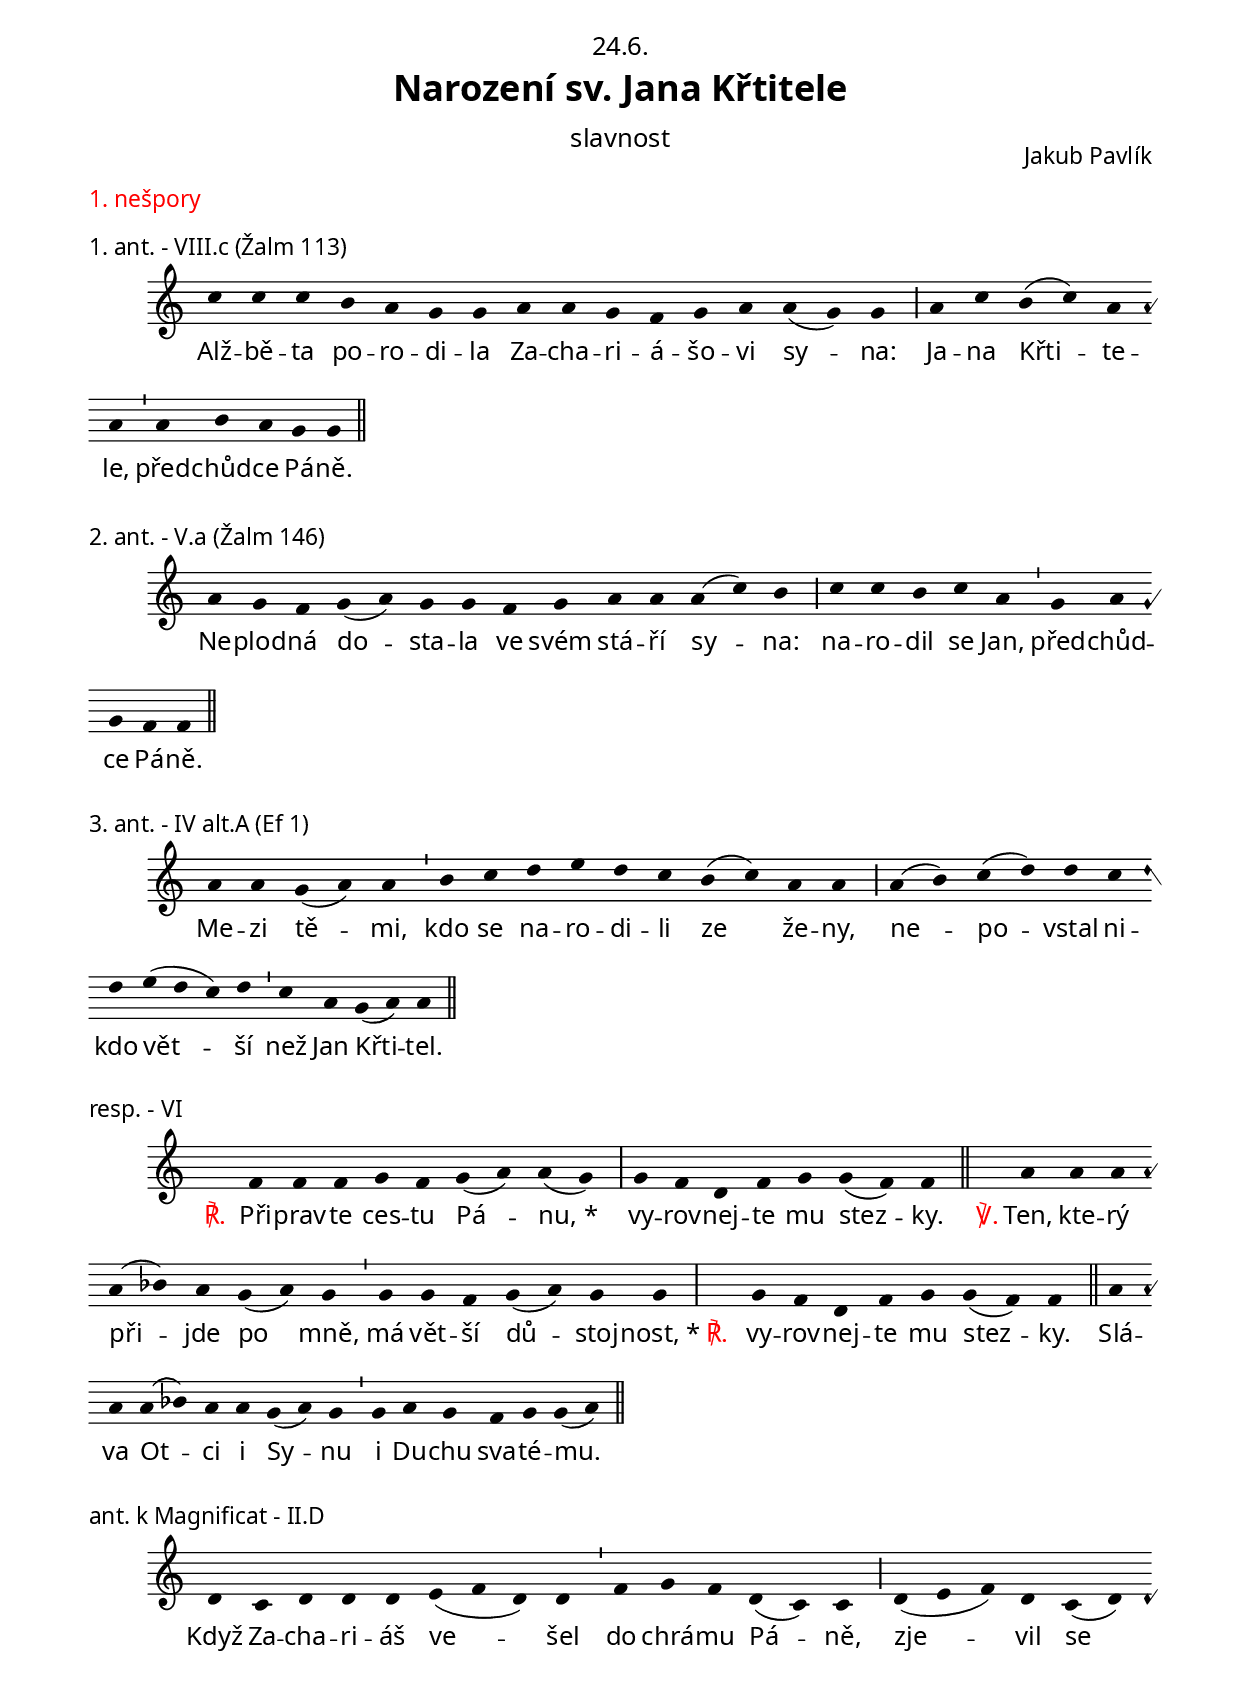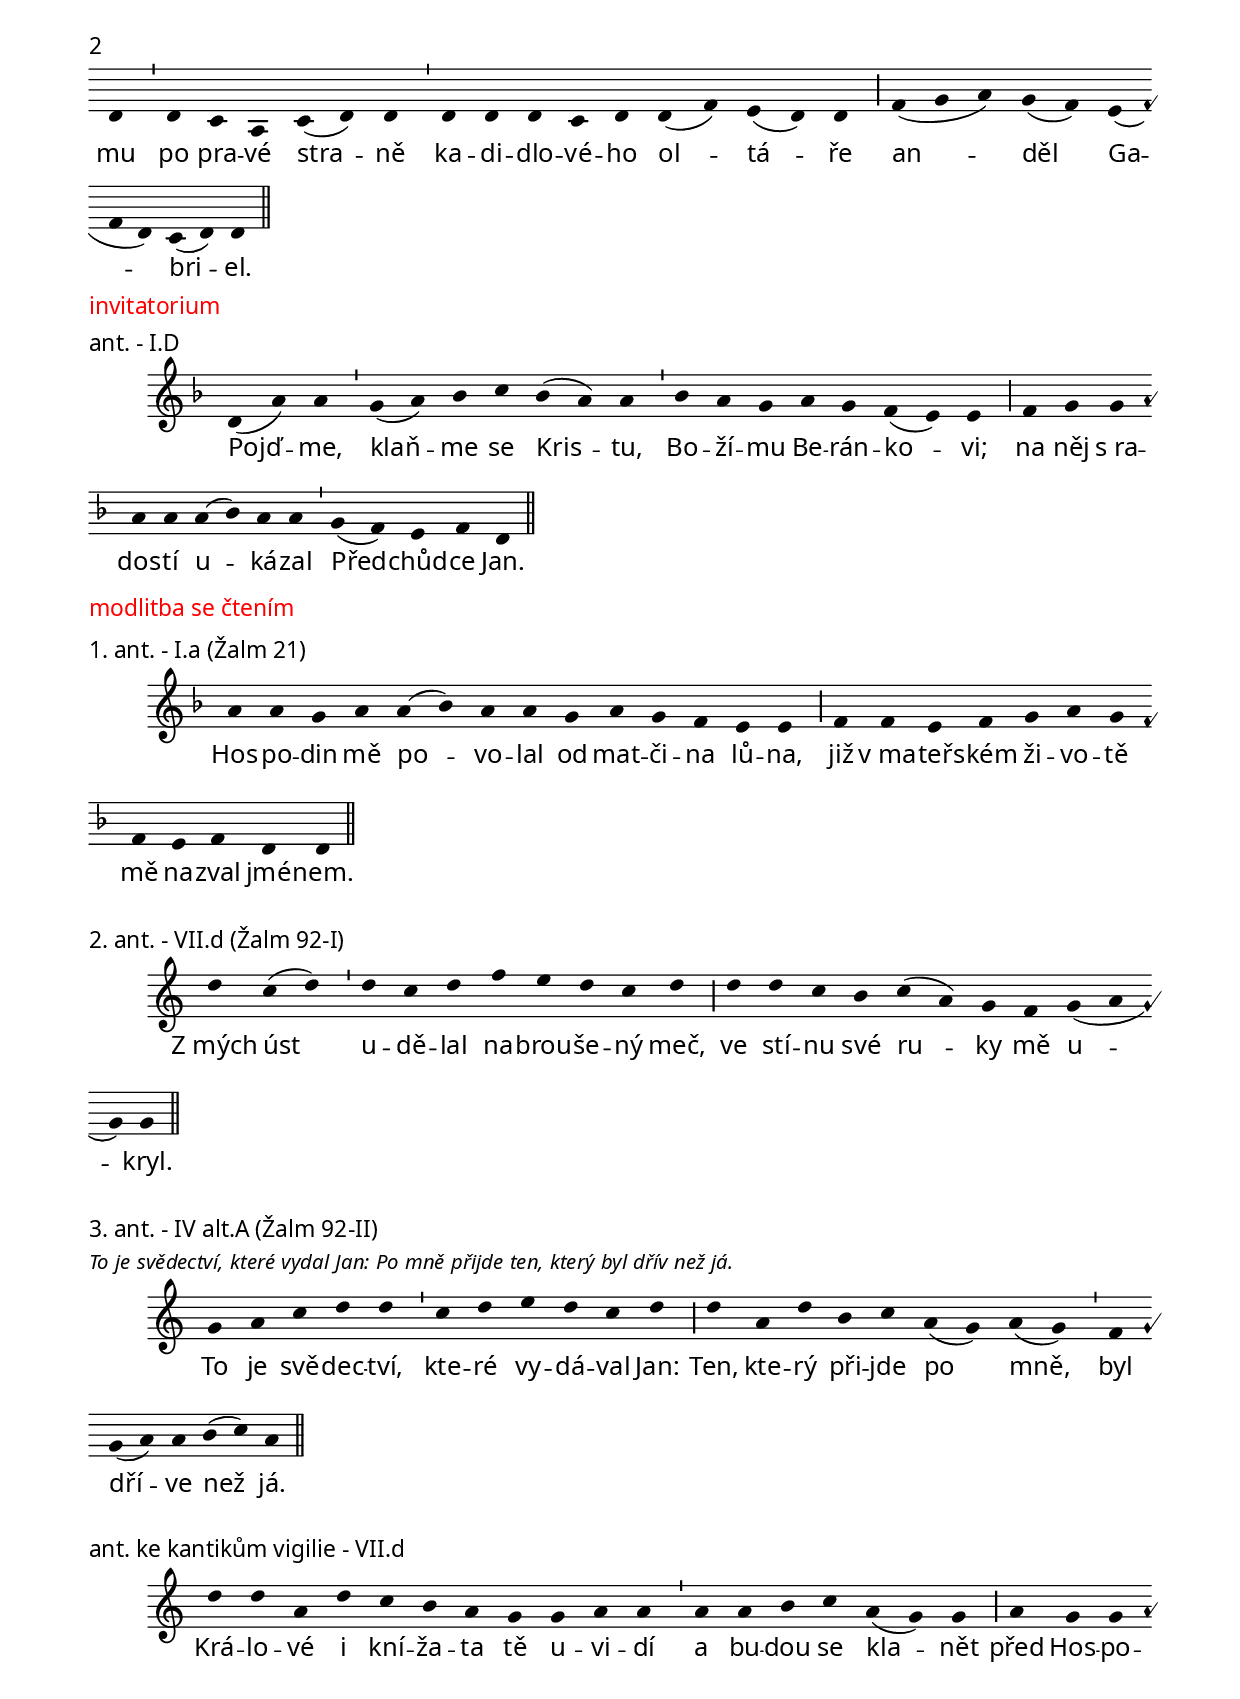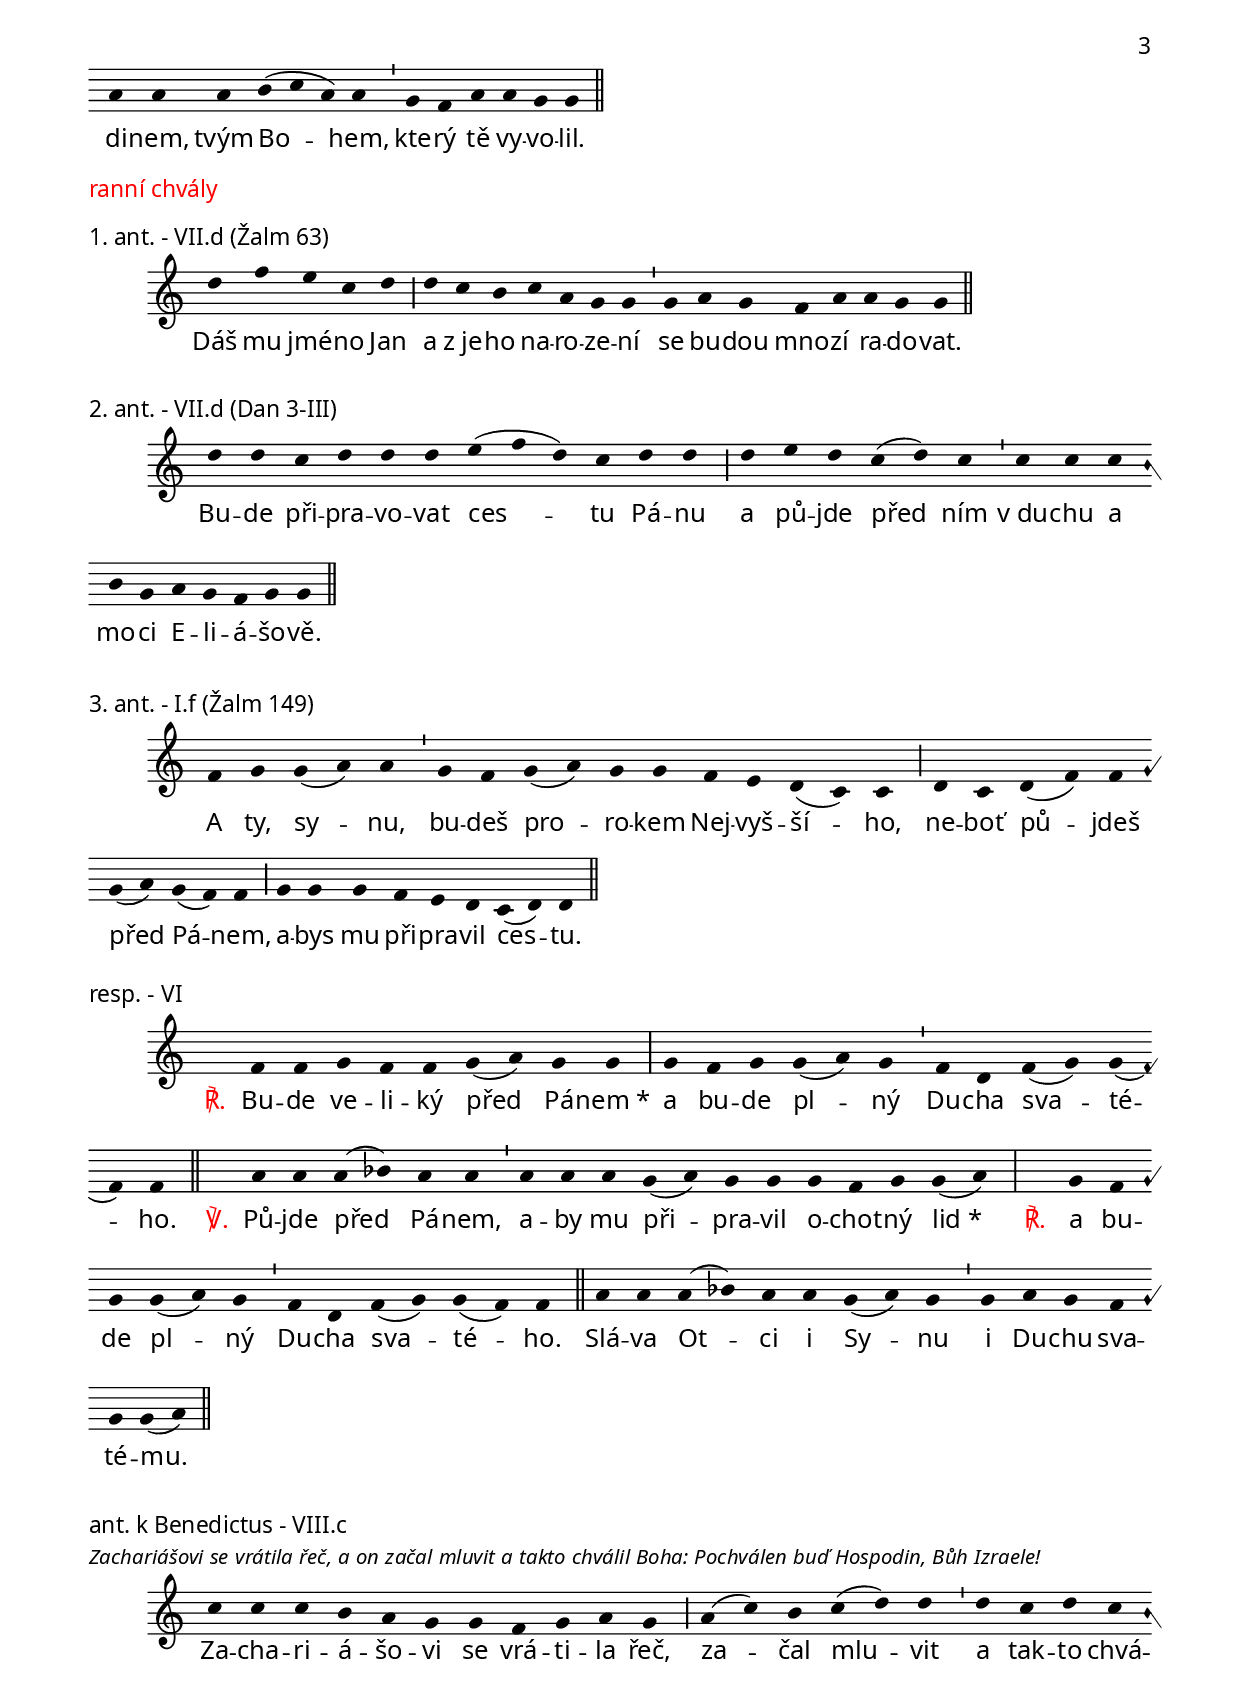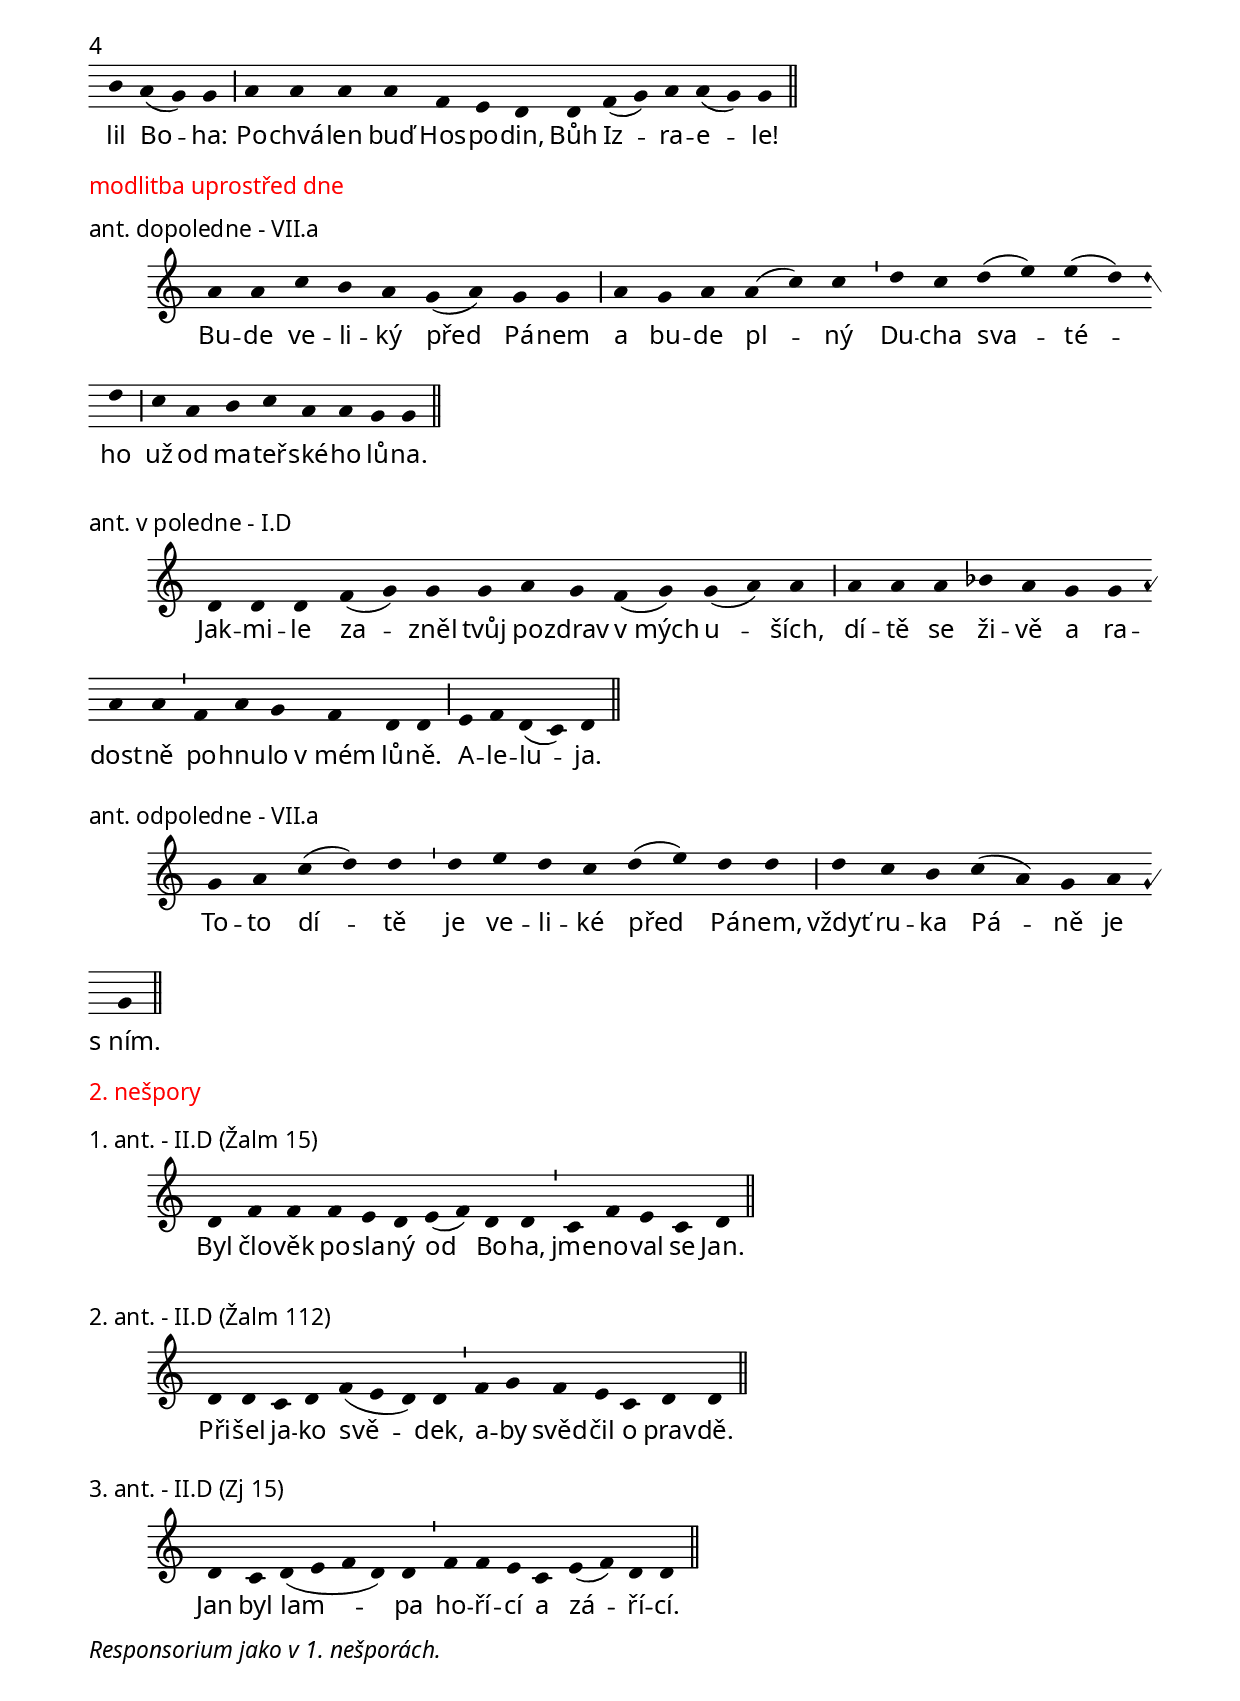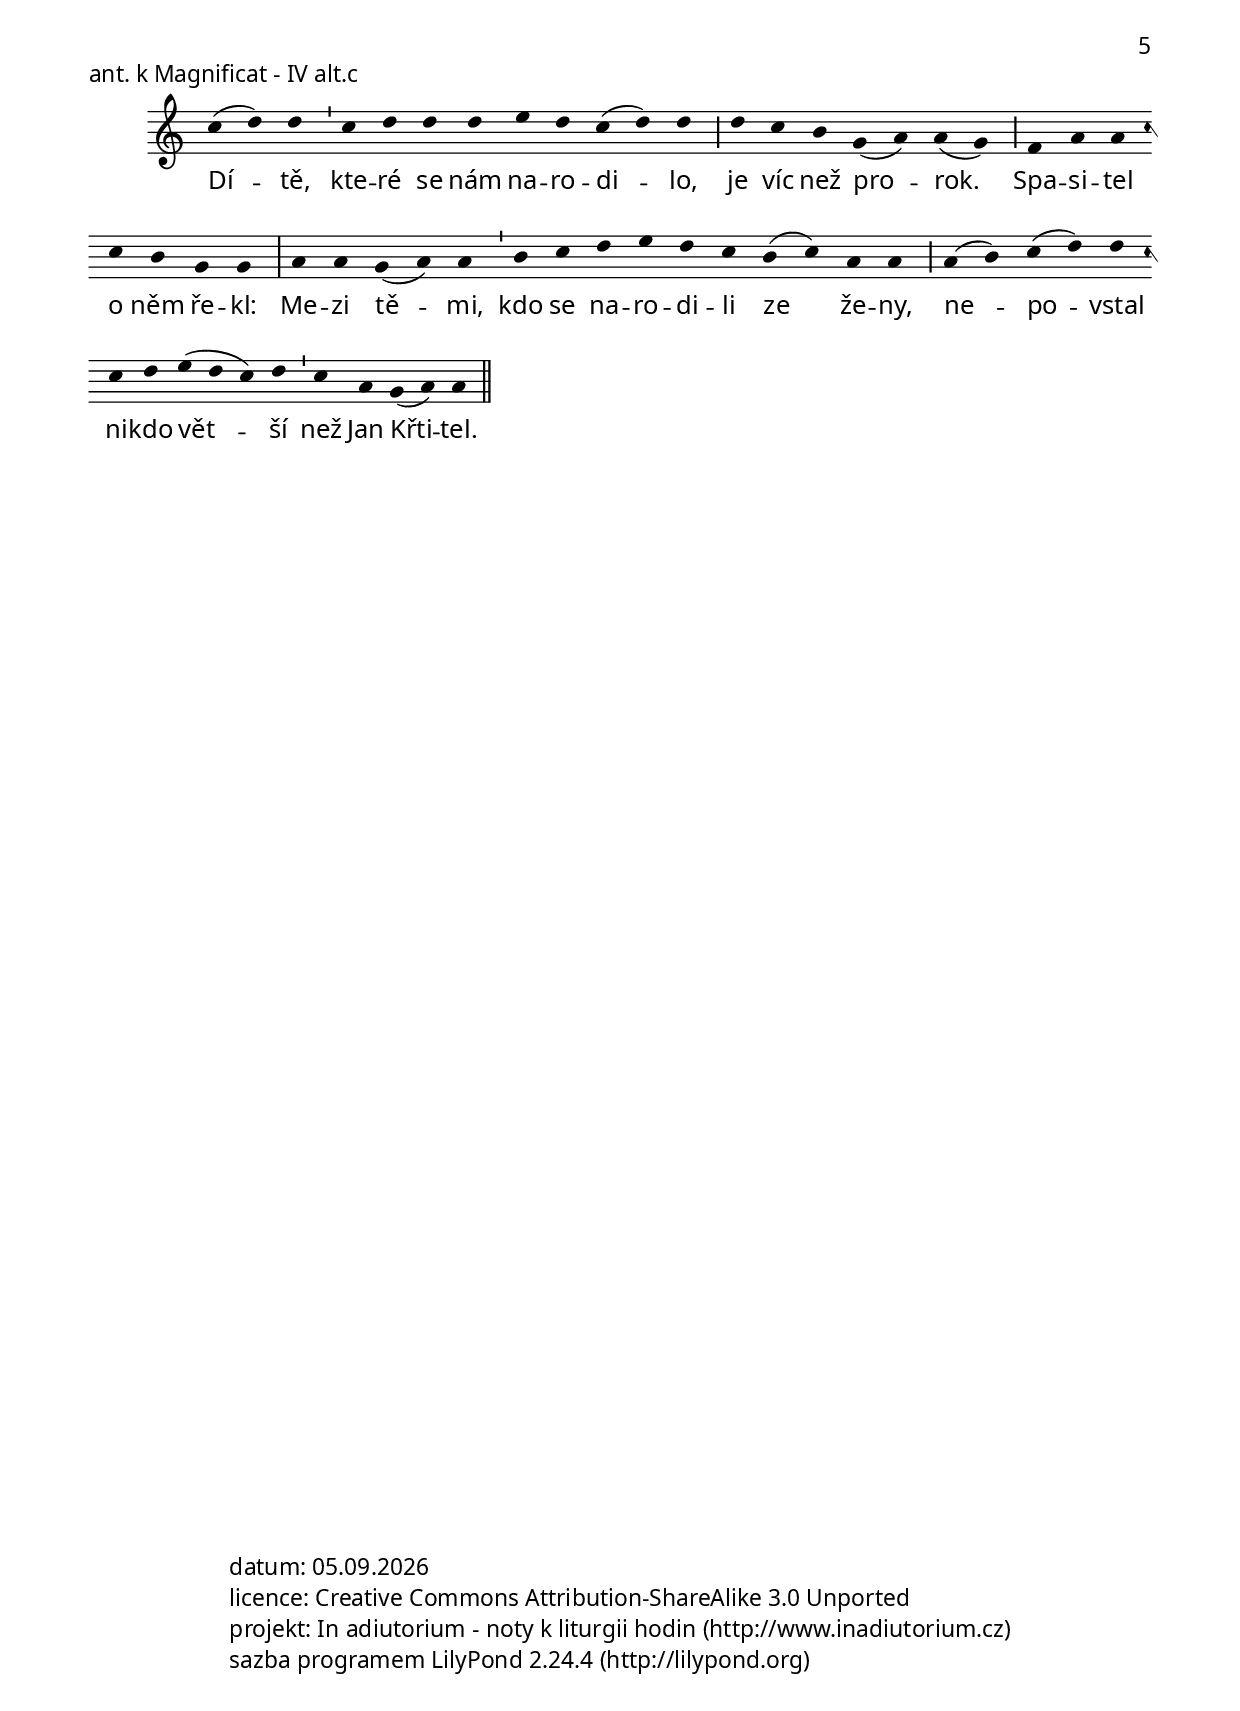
\version "2.15.37"

\include "../spolecne.ly"
\include "../dilyresponsorii.ly"

\header {
  title = \markup\titleSvatek
            "Narození sv. Jana Křtitele"
            slavnost
            24.6.
  composer = "Jakub Pavlík"
}



\markup {\nadpisHodinka {"1. nešpory"}}

\score {
  \relative c'' {
    \choralniRezim
    c4 c c b a g g a a g f g a a( g) g \barMaior
    a c b( c) a a \barMin
    a b a g g \barFinalis
  }
  \addlyrics {
    Alž -- bě -- ta po -- ro -- di -- la
    Za -- cha -- ri -- á -- šo -- vi sy -- na:
    Ja -- na Křti -- te -- le,
    před -- chůd -- ce Pá -- ně.
  }
  \header {
    quid = "1. ant."
    modus = "VIII"
    differentia = "c"
    psalmus = "Žalm 113"
    id = "1ne-a1"
    piece = \markup {\sestavTitulek}
  }
}

\score {
  \relative c'' {
    \choralniRezim
    a4 g f g( a) g g \bar ""
    f g a a a( c) b \barMaior
    c c b c a \barMin
    g a g f f \barFinalis
  }
  \addlyrics {
    Ne -- plod -- ná do -- sta -- la
    ve svém stá -- ří sy -- na:
    na -- ro -- dil se Jan,
    před -- chůd -- ce Pá -- ně.
  }
  \header {
    quid = "2. ant."
    modus = "V"
    differentia = "a"
    psalmus = "Žalm 146"
    id = "1ne-a2"
    piece = \markup {\sestavTitulek}
  }
}

\score {
  \relative c'' {
    \choralniRezim
    a4 a g( a) a \barMin
    b c d e d c b( c) a a \barMaior
    a( b) c( d) d c d e( d c) d \barMin
    c a g( a) a \barFinalis
  }
  \addlyrics {
    Me -- zi tě -- mi,
    kdo se na -- ro -- di -- li ze že -- ny,
    ne -- po -- vstal ni -- kdo vět -- ší
    než Jan Křti -- tel.
  }
  \header {
    quid = "3. ant."
    modus = "IV alt"
    differentia = "A"
    psalmus = "Ef 1"
    placet = "2 postupy _kdo se narodili_ a _nepovstal_ v rámci modu málo obvyklé"
    id = "1ne-a3"
    piece = \markup {\sestavTitulek}
  }
}

\score {
  \relative c' {
    \choralniRezim

    % R
    \neviditelna f
    f4 f f g f g( a) a( g) \barMax
    g f d f g g( f) f \barFinalis
    % V
    \neviditelna a
    a4 a a a( bes) a g( a) g \barMin g g f g( a) g g \barMax
    % R
    \neviditelna a
    g f d f g g( f) f \barFinalis
    % Slava
    \respVIdoxologie \barFinalis
  }
  \addlyrics {
    \Response Při -- prav -- te ces -- tu Pá -- nu,_*
    vy -- rov -- nej -- te mu stez -- ky.
    \Verse Ten, kte -- rý při -- jde po mně, má vět -- ší dů -- stoj -- nost,_*
    \Response vy -- rov -- nej -- te mu stez -- ky.
    \textRespDoxologie
  }
  \header {
    quid = "resp."
    modus = "VI"
    id = "1ne-resp"
    piece = \markup {\sestavTitulekResp}
  }
}

\score {
  \relative c' {
    \choralniRezim
    d4 c d d d e( f d) d \barMin f g f d( c) c \barMaior
    d( e f) d c( d) d \barMin
    d c a c( d) d \barMin d d d c d d( f) e( d) d \barMaior
    f( g a) g( f) e( f d) c( d) d \barFinalis
  }
  \addlyrics {
    Když Za -- cha -- ri -- áš ve -- šel do chrá -- mu Pá -- ně,
    zje -- vil se mu
    po pra -- vé stra -- ně ka -- di -- dlo -- vé -- ho ol -- tá -- ře
    an -- děl Ga -- bri -- el.
  }
  \header {
    quid = "ant. k Magnificat"
    modus = "II"
    differentia = "D"
    psalmus = ""
    id = "1ne-amag"
    piece = \markup {\sestavTitulekBezZalmu}
  }
}

\markup {\nadpisHodinka {"invitatorium"}}

\score {
  \relative c' {
    \choralniRezim
    \key f \major
    d4( a') a \barMin g( a) bes c bes( a) a \barMin
    bes a g a g f( e) e \barMaior
    f g g a a a( bes) a a \barMin
    g( f) e f d \barFinalis
  }
  \addlyrics {
    Pojď -- me, klaň -- me se Kris -- tu,
    Bo -- ží -- mu Be -- rán -- ko -- vi;
    na něj s_ra -- dos -- tí u -- ká -- zal
    Před -- chůd -- ce Jan.
  }
  \header {
    quid = "ant."
    modus = "I"
    differentia = "D"
    psalmus = ""
    id = "invit"
    piece = \markup {\sestavTitulekBezZalmu}
  }
}

\markup {\nadpisHodinka {"modlitba se čtením"}}

\score {
  \relative c'' {
    \key f \major
    \choralniRezim
    a4 a g a a( bes) a a
    g a g f e e \barMaior
    f f e f g a g f e f d d \barFinalis
  }
  \addlyrics {
    Hos -- po -- din mě po -- vo -- lal
    od mat -- či -- na lů -- na,
    již v_ma -- teř -- ském ži -- vo -- tě mě na -- zval jmé -- nem.
  }
  \header {
    quid = "1. ant."
    modus = "I"
    differentia = "a"
    psalmus = "Žalm 21"
    id = "mc-a1"
    piece = \markup {\sestavTitulek}
  }
}

\score {
  \relative c'' {
    \choralniRezim
    d4 c( d) \barMin
    d c d f e d c d \barMaior
    d d c b c( a) g f g( a g) g \barFinalis
  }
  \addlyrics {
    Z_mých úst
    u -- dě -- lal na -- brou -- še -- ný meč,
    ve stí -- nu své ru -- ky mě u -- kryl.
  }
  \header {
    quid = "2. ant."
    modus = "VII"
    differentia = "d"
    psalmus = "Žalm 92-I"
    id = "mc-a2"
    piece = \markup {\sestavTitulek}
  }
}

\score {
  \relative c'' {
    \choralniRezim
    g4 a c d d \barMin
    c d e d c d \barMaior
    d a d b c a( g) a( g) \barMin
    f g( a) a b( c) a \barFinalis
  }
  \addlyrics {
    To je svě -- dec -- tví,
    kte -- ré vy -- dá -- val Jan:
    Ten, kte -- rý při -- jde po mně,
    byl dří -- ve než já.
  }
  \header {
    textus_approbatus = "To je svědectví, které vydal Jan:
    Po mně přijde ten, který byl dřív než já."
    quid = "3. ant."
    modus = "IV alt"
    differentia = "A"
    psalmus = "Žalm 92-II"
    fial = "antifony/advent_tyden3.ly#pa-amag"
    id = "mc-a3"
    piece = \markup {\sestavTitulek}
  }
}

\score {
  \relative c'' {
    \choralniRezim
    d4 d a d c b a g g a a \barMin
    a a b c a( g) g \barMaior
    a g g a a a b( c a) a \barMin
    g f a a g g \barFinalis
  }
  \addlyrics {
    Krá -- lo -- vé i kní -- ža -- ta tě u -- vi -- dí
    a bu -- dou se kla -- nět
    před Hos -- po -- di -- nem, tvým Bo -- hem,
    kte -- rý tě vy -- vo -- lil.
  }
  \header {
    quid = "ant. ke kantikům vigilie"
    modus = "VII"
    differentia = "d"
    psalmus = ""
    id = "mc-avig"
    piece = \markup {\sestavTitulekBezZalmu}
  }
}

\markup {\nadpisHodinka {"ranní chvály"}}

\score {
  \relative c'' {
    \choralniRezim
    d4 f e c d \barMaior
    d c b c a g g \barMin
    g a g f a a g g \barFinalis
  }
  \addlyrics {
    Dáš mu jmé -- no Jan
    a z_je -- ho na -- ro -- ze -- ní
    se bu -- dou mno -- zí ra -- do -- vat.
  }
  \header {
    quid = "1. ant."
    modus = "VII"
    differentia = "d"
    psalmus = "Žalm 63"
    id = "rch-a1"
    piece = \markup {\sestavTitulek}
  }
}

\score {
  \relative c'' {
    \choralniRezim
    d4 d c d d d e( f d) c d d \barMaior
    d e d c( d) c \barMin
    c c c b g a g f g g \barFinalis
  }
  \addlyrics {
    Bu -- de při -- pra -- vo -- vat ces -- tu Pá -- nu
    a pů -- jde před ním
    v_du -- chu a mo -- ci E -- li -- á -- šo -- vě.
  }
  \header {
    quid = "2. ant."
    modus = "VII"
    differentia = "d"
    psalmus = "Dan 3-III"
    id = "rch-a2"
    piece = \markup {\sestavTitulek}
  }
}

\score {
  \relative c' {
    \choralniRezim
    f4 g g( a) a \barMin
    g f g( a) g g f e d( c) c \barMaior
    d c d( f) f g( a) g( f) f \barMaior
    g g g f e d c( d) d \barFinalis
  }
  \addlyrics {
    A ty, sy -- nu,
    bu -- deš pro -- ro -- kem Nej -- vyš -- ší -- ho,
    ne -- boť pů -- jdeš před Pá -- nem,
    a -- bys mu při -- pra -- vil ces -- tu.
  }
  \header {
    quid = "3. ant."
    modus = "I"
    differentia = "f"
    psalmus = "Žalm 149"
    id = "rch-a3"
    piece = \markup {\sestavTitulek}
  }
}

\score {
  \relative c' {
    \choralniRezim

    % R
    \neviditelna f
    f4 f g f f g( a) g g \barMax
    g f g g( a) g \barMin f d f( g) g( f) f \barFinalis
    % V
    \neviditelna a
    a4 a a( bes) a a \barMin a a a g( a) g g g f g g( a) \barMax
    % R
    \neviditelna a
    g f g g( a) g \barMin f d f( g) g( f) f \barFinalis
    % Slava
    \respVIdoxologie \barFinalis
  }
  \addlyrics {
    \Response Bu -- de ve -- li -- ký před Pá -- nem_*
    a bu -- de pl -- ný Du -- cha sva -- té -- ho.
    \Verse Pů -- jde před Pá -- nem,
    a -- by mu při -- pra -- vil o -- chot -- ný lid_*
    \Response a bu -- de pl -- ný Du -- cha sva -- té -- ho.
    \textRespDoxologie
  }
  \header {
    quid = "resp."
    modus = "VI"
    id = "rch-resp"
    piece = \markup {\sestavTitulekResp}
  }
}

\score {
  \relative c'' {
    \choralniRezim
    c4 c c b a g g f g a g \barMaior
    a( c) b c( d) d \barMin d c d c b a( g) g \barMaior
    a a a a f e d d f( g) a a( g) g \barFinalis
  }
  \addlyrics {
    Za -- cha -- ri -- á -- šo -- vi se vrá -- ti -- la řeč,
    % a on
    za -- čal mlu -- vit a tak -- to chvá -- lil Bo -- ha:
    Po -- chvá -- len buď Hos -- po -- din, Bůh Iz -- ra -- e -- le!
  }
  \header {
    textus_approbatus = "Zachariášovi se vrátila řeč,
    a on začal mluvit a takto chválil Boha:
    Pochválen buď Hospodin, Bůh Izraele!"
    quid = "ant. k Benedictus"
    modus = "VIII"
    differentia = "c"
    psalmus = ""
    id = "rch-aben"
    piece = \markup {\sestavTitulekBezZalmu}
  }
}

\markup {\nadpisHodinka {"modlitba uprostřed dne"}}

\score {
  \relative c'' {
    \choralniRezim
    a4 a c b a g( a) g g \barMaior
    a g a a( c) c \barMin
    d c d( e) e( d) d \barMaior
    c a b c a a g g \barFinalis
  }
  \addlyrics {
    Bu -- de ve -- li -- ký před Pá -- nem
    a bu -- de pl -- ný
    Du -- cha sva -- té -- ho
    už od ma -- teř -- ské -- ho lů -- na.
  }
  \header {
    quid = "ant. dopoledne"
    modus = "VII"
    differentia = "a"
    psalmus = ""
    id = "tercie"
    piece = \markup {\sestavTitulekBezZalmu}
  }
}

\score {
  \relative c' {
    \choralniRezim
    d4 d d f( g) g g a g f( g) g( a) a \barMaior
    a a a bes a g g a a \barMin
    f a g f d d \barMaior

    e f d( c) d \barFinalis
  }
  \addlyrics {
    Jak -- mi -- le za -- zněl tvůj po -- zdrav v_mých u -- ších,
    dí -- tě se ži -- vě a ra -- dost -- ně
    po -- hnu -- lo v_mém lů -- ně.

    A -- le -- lu -- ja.
  }
  \header {
    quid = "ant. v poledne"
    modus = "I"
    differentia = "D"
    psalmus = ""
    fial = "antifony/advent_predvanocni_datum.ly#predvanocni-22-ben"
    id = "sexta"
    piece = \markup {\sestavTitulekBezZalmu}
  }
}

\score {
  \relative c'' {
    \choralniRezim
    g4 a c( d) d \barMin d e d c d( e) d d \barMaior
    d c b c( a) g a g \barFinalis
  }
  \addlyrics {
    To -- to dí -- tě je ve -- li -- ké před Pá -- nem,
    vždyť ru -- ka Pá -- ně je s_ním.
  }
  \header {
    quid = "ant. odpoledne"
    modus = "VII"
    differentia = "a"
    psalmus = ""
    id = "nona"
    piece = \markup {\sestavTitulekBezZalmu}
  }
}

\markup {\nadpisHodinka {"2. nešpory"}}

\score {
  \relative c' {
    \choralniRezim
    d4 f f f e d e( f) d d \barMin
    c f e c d \barFinalis
  }
  \addlyrics {
    Byl člo -- věk po -- sla -- ný od Bo -- ha,
    jme -- no -- val se Jan.
  }
  \header {
    quid = "1. ant."
    modus = "II"
    differentia = "D"
    psalmus = "Žalm 15"
    id = "2ne-a1"
    fons = "3. ne adventní, cyklus B, 1. nešp., k Magnificat; jen první půlka"
    fial = "antifony/advent_nedeleB.ly#iiimag1?zacatek=8"
    piece = \markup {\sestavTitulek}
  }
}

\score {
  \relative c' {
    \choralniRezim
    d4 d c d f( e d) d \barMin
    f g f e c d d \barFinalis
  }
  \addlyrics {
    Při -- šel ja -- ko svě -- dek,
    a -- by svěd -- čil o prav -- dě.
  }
  \header {
    quid = "2. ant."
    modus = "II"
    differentia = "D"
    psalmus = "Žalm 112"
    placet = "3 lépe"
    id = "2ne-a2"
    piece = \markup {\sestavTitulek}
  }
}

\score {
  \relative c' {
    \choralniRezim
    d4 c d( e f d) d \barMin
    f f e c e( f) d d \barFinalis
  }
  \addlyrics {
    Jan byl lam -- pa
    ho -- ří -- cí a zá -- ří -- cí.
  }
  \header {
    quid = "3. ant."
    modus = "II"
    differentia = "D"
    psalmus = "Zj 15"
    id = "2ne-a3"
    piece = \markup {\sestavTitulek}
  }
}

\markup\italic{Responsorium jako v 1. nešporách.}

\score {
  \relative c'' {
    \choralniRezim
    c( d) d \barMin c d d d e d c( d) d \barMaior
    d c b g( a) a( g) \barMaior

    f a a c b g g \barMax

    a a g( a) a \barMin
    b c d e d c b( c) a a \barMaior
    a( b) c( d) d c d e( d c) d \barMin
    c a g( a) a \barFinalis
  }
  \addlyrics {
    Dí -- tě, kte -- ré se nám na -- ro -- di -- lo,
    je víc než pro -- rok.

    Spa -- si -- tel o něm ře -- kl:

    Me -- zi tě -- mi,
    kdo se na -- ro -- di -- li ze že -- ny,
    ne -- po -- vstal ni -- kdo vět -- ší
    než Jan Křti -- tel.
  }
  \header {
    quid = "ant. k Magnificat"
    modus = "IV alt"
    differentia = "c"
    psalmus = ""
    placet = "3 slabší"
    id = "2ne-amag"
    fons = "2. část viz 1. nešp, 3. ant."
    fial = "sanktoral/0624narozenikrtitele.ly#1ne-a3?konec=34"
    piece = \markup {\sestavTitulekBezZalmu}
  }
}